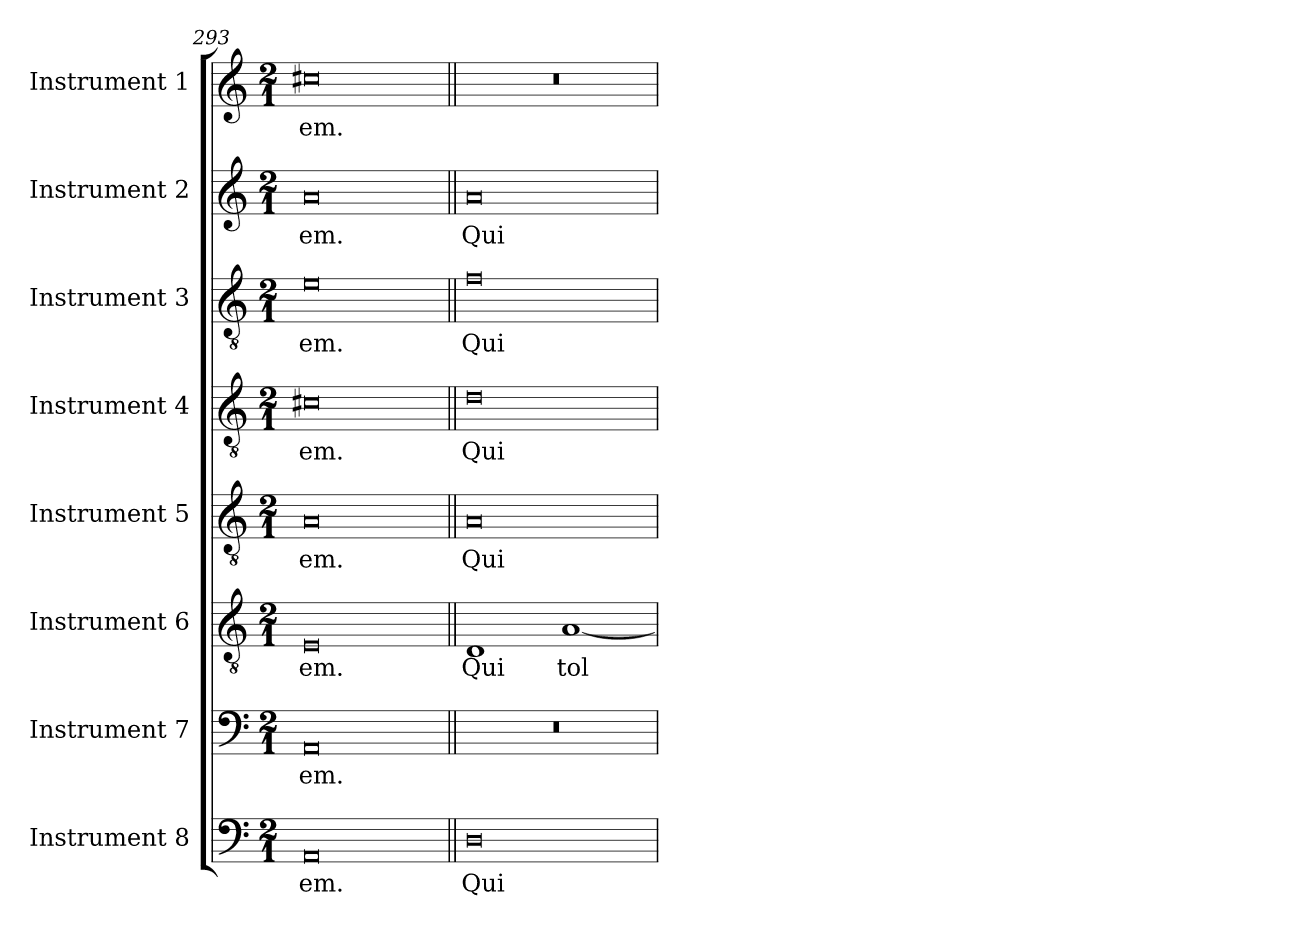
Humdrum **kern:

**kern	**text	**kern	**text	**kern	**text	**kern	**text	**kern	**text	**kern	**text	**kern	**text	**kern	**text
*part8	*part8	*part7	*part7	*part6	*part6	*part5	*part5	*part4	*part4	*part3	*part3	*part2	*part2	*part1	*part1
*staff8	*staff8	*staff7	*staff7	*staff6	*staff6	*staff5	*staff5	*staff4	*staff4	*staff3	*staff3	*staff2	*staff2	*staff1	*staff1
*I"Instrument 8	*	*I"Instrument 7	*	*I"Instrument 6	*	*I"Instrument 5	*	*I"Instrument 4	*	*I"Instrument 3	*	*I"Instrument 2	*	*I"Instrument 1	*
*clefF4	*	*clefF4	*	*clefGv2	*	*clefGv2	*	*clefGv2	*	*clefGv2	*	*clefG2	*	*clefG2	*
*k[]	*	*k[]	*	*k[]	*	*k[]	*	*k[]	*	*k[]	*	*k[]	*	*k[]	*
*C:	*	*C:	*	*C:	*	*C:	*	*C:	*	*C:	*	*C:	*	*C:	*
*M2/1	*	*M2/1	*	*M2/1	*	*M2/1	*	*M2/1	*	*M2/1	*	*M2/1	*	*M2/1	*
=293	=293	=293	=293	=293	=293	=293	=293	=293	=293	=293	=293	=293	=293	=293	=293
!	!LO:LY:b:cj	!	!LO:LY:b:cj	!	!LO:LY:b:cj	!	!LO:LY:b:cj	!	!LO:LY:b:cj	!	!LO:LY:b:cj	!	!LO:LY:b:cj	!	!LO:LY:b:cj
0AA	-em.	0AA	-em.	0E	-em.	0A	-em.	0c#X	-em.	0e	-em.	0a	-em.	0cc#X	-em.
=294||	=294||	=294||	=294||	=294||	=294||	=294||	=294||	=294||	=294||	=294||	=294||	=294||	=294||	=294||	=294||
!	!LO:LY:b:cj	!	!	!	!LO:LY:b:cj	!	!LO:LY:b:cj	!	!LO:LY:b:cj	!	!LO:LY:b:cj	!	!LO:LY:b:cj	!	!
0D	Qui	0r	.	1D	Qui	0A	Qui	0d	Qui	0f	Qui	0a	Qui	0r	.
!	!	!	!	!	!LO:LY:b:cj	!	!	!	!	!	!	!	!	!	!
.	.	.	.	[<1A	tol-	.	.	.	.	.	.	.	.	.	.
=	=	=	=	=	=	=	=	=	=	=	=	=	=	=	=
*-	*-	*-	*-	*-	*-	*-	*-	*-	*-	*-	*-	*-	*-	*-	*-
